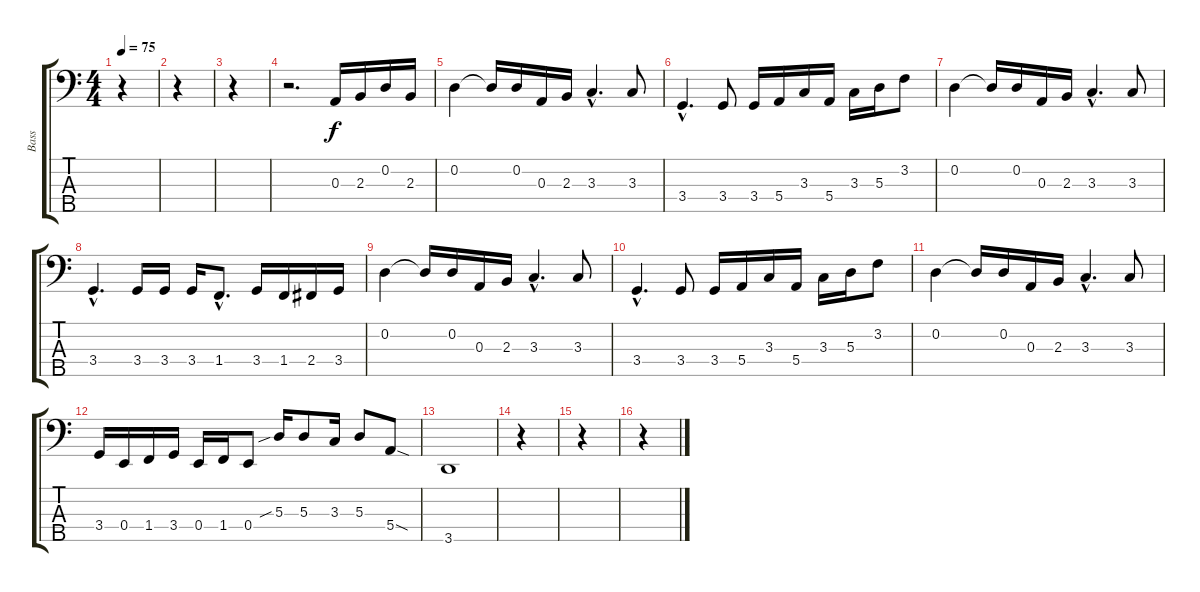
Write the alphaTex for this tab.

\track ("Bass" "Bass") {instrument electricbassfinger}
\staff {score tabs}
\tuning (G2 D2 A1 E1 B0) {hide}
\ts (4 4)
\tempo 75
\clef f4
\ks c
r.4{dy f instrument electricbassfinger} |
r.4 |
r.4 |
r.2{d} 0.3.16 2.3.16 0.2.16 2.3.16 |
0.2.4 0.2{t}.16 0.2.16 0.3.16 2.3.16 3.3{hac}.4{d} 3.3.8 |
3.4{hac}.4{d} 3.4.8 3.4.16 5.4.16 3.3.16 5.4.16 3.3.16 5.3.16 3.2.8 |
0.2.4 0.2{t}.16 0.2.16 0.3.16 2.3.16 3.3{hac}.4{d} 3.3.8 |
3.4{hac}.4{d} 3.4.16 3.4.16 3.4.16 1.4{hac}.8{d} 3.4.16 1.4.16 2.4.16 3.4.16 |
0.2.4 0.2{t}.16 0.2.16 0.3.16 2.3.16 3.3{hac}.4{d} 3.3.8 |
3.4{hac}.4{d} 3.4.8 3.4.16 5.4.16 3.3.16 5.4.16 3.3.16 5.3.16 3.2.8 |
0.2.4 0.2{t}.16 0.2.16 0.3.16 2.3.16 3.3{hac}.4{d} 3.3.8 |
3.4.16 0.4.16 1.4.16 3.4.16 0.4.16 1.4.16 0.4.8 5.3{sib}.16 5.3.8 3.3.16 5.3.8 5.4{sod}.8 |
3.5.1 |
r.4 |
r.4 |
r.4
